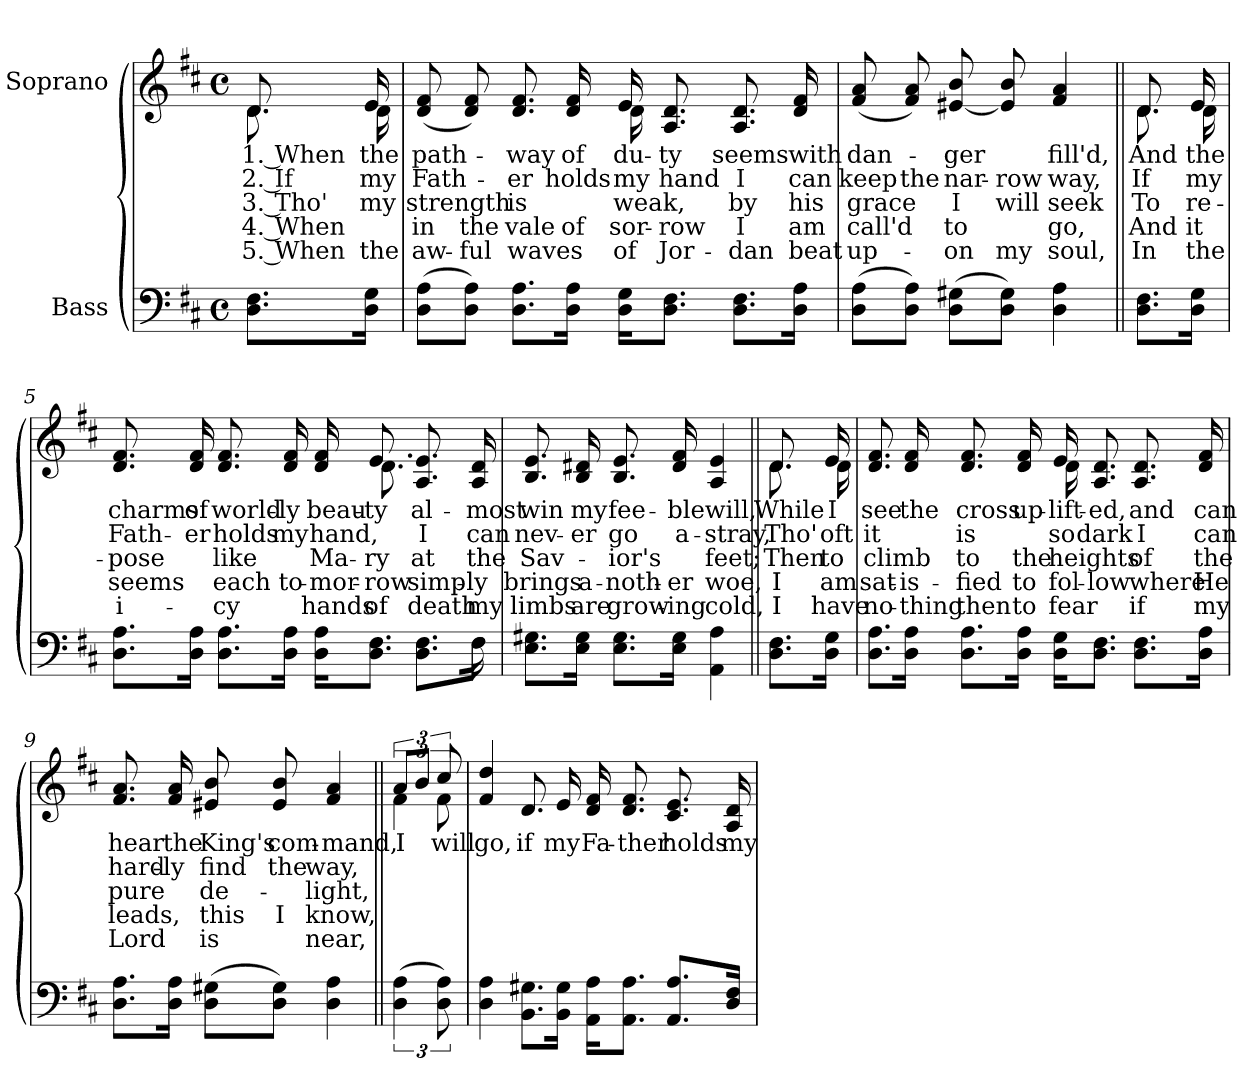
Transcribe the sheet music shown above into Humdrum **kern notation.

**kern	**kern	**text	**text	**text	**text	**text
*part2	*part1	*part1	*part1	*part1	*part1	*part1
*staff2	*staff1	*staff1	*staff1	*staff1	*staff1	*staff1
*I"Bass	*I"Soprano	*	*	*	*	*
*clefF4	*clefG2	*	*	*	*	*
*k[f#c#]	*k[f#c#]	*	*	*	*	*
*M4/4	*M4/4	*	*	*	*	*
*met(c)	*met(c)	*	*	*	*	*
*MM70	*MM70	*	*	*	*	*
=1	=1	=1	=1	=1	=1	=1
!	!	!LO:LY:b	!LO:LY:b	!LO:LY:b	!LO:LY:b	!LO:LY:b
*	*^	*	*	*	*	*
8.D\ 8.F#\L	8.d/	8.d\	1. When	2. If	3. Tho'	4. When	5. When
!	!	!	!LO:LY:b	!LO:LY:b	!LO:LY:b	!	!LO:LY:b
16D\ 16G\Jk	16e/	16d\	the	my	my	.	the
=2	=2	=2	=2	=2	=2	=2	=2
!	!	!	!LO:LY:b	!LO:LY:b	!LO:LY:b	!LO:LY:b	!LO:LY:b
(>8D\ 8A\L	(<8d/ 8f#/	4ryy	path-	Fath-	strength	in	aw-
!	!	!	!	!	!	!LO:LY:b	!LO:LY:b
8D\ 8A\J)	8d/ 8f#/)	.	.	.	.	the	-ful
!	!	!	!LO:LY:b	!LO:LY:b	!LO:LY:b	!LO:LY:b	!LO:LY:b
8.D\ 8.A\L	8.d/ 8.f#/	4ryy	-way	-er	is	vale	waves
!	!	!	!LO:LY:b	!LO:LY:b	!	!LO:LY:b	!
16D\ 16A\Jk	16d/ 16f#/	.	of	holds	.	of	.
!	!	!	!LO:LY:b	!LO:LY:b	!LO:LY:b	!LO:LY:b	!LO:LY:b
16D\ 16G\KL	16e/	16d\	du-	my	weak,	sor-	of
!	!	!	!LO:LY:b	!LO:LY:b	!	!LO:LY:b	!LO:LY:b
8.D\ 8.F#\J	8.A/ 8.d/	16ryy	-ty	hand	.	-row	Jor-
.	.	8ryy	.	.	.	.	.
!	!	!	!LO:LY:b	!LO:LY:b	!LO:LY:b	!LO:LY:b	!LO:LY:b
8.D\ 8.F#\L	8.A/ 8.d/	4ryy	seems	I	by	I	-dan
!	!	!	!LO:LY:b	!LO:LY:b	!LO:LY:b	!LO:LY:b	!LO:LY:b
16D\ 16A\Jk	16d/ 16f#/	.	with	can	his	am	beat
*	*v	*v	*	*	*	*	*
=3	=3	=3	=3	=3	=3	=3
!	!	!LO:LY:b	!LO:LY:b	!LO:LY:b	!LO:LY:b	!LO:LY:b
(>8D\ 8A\L	(<8f#/ 8a/	dan-	keep	grace	call'd	up-
!	!	!	!LO:LY:b	!	!	!
8D\ 8A\J)	8f#/ 8a/)	.	the	.	.	.
!	!	!LO:LY:b	!LO:LY:b	!LO:LY:b	!LO:LY:b	!LO:LY:b
(>8D\ 8G#X\L	[8e#X/ 8b/	-ger	nar-	I	to	-on
!	!	!	!LO:LY:b	!LO:LY:b	!	!LO:LY:b
8D\ 8G#\J)	8e#/] 8b/	.	-row	will	.	my
!	!	!LO:LY:b	!LO:LY:b	!LO:LY:b	!LO:LY:b	!LO:LY:b
4D\ 4A\	4f#/ 4a/	fill'd,	way,	seek	go,	soul,
!!LO:LB:g=z
=4||	=4||	=4||	=4||	=4||	=4||	=4||
!	!	!LO:LY:b	!LO:LY:b	!LO:LY:b	!LO:LY:b	!LO:LY:b
*	*^	*	*	*	*	*
8.D\ 8.F#\L	8.d/	8.d\	And	If	To	And	In
!	!	!	!LO:LY:b	!LO:LY:b	!LO:LY:b	!LO:LY:b	!LO:LY:b
16D\ 16G\Jk	16e/	16d\	the	my	re-	it	the
=5	=5	=5	=5	=5	=5	=5	=5
*^	*	*	*	*	*	*	*
!	!	!	!	!LO:LY:b	!LO:LY:b	!LO:LY:b	!LO:LY:b	!LO:LY:b
8.D\ 8.A\L	4ryy	8.d/ 8.f#/	4ryy	charms	Fath-	-pose	seems	i-
!	!	!	!	!LO:LY:b	!LO:LY:b	!	!	!
16D\ 16A\Jk	.	16d/ 16f#/	.	of	-er	.	.	.
!	!	!	!	!LO:LY:b	!LO:LY:b	!LO:LY:b	!LO:LY:b	!LO:LY:b
8.D\ 8.A\L	4ryy	8.d/ 8.f#/	4ryy	world-	holds	like	each	-cy
!	!	!	!	!LO:LY:b	!LO:LY:b	!	!LO:LY:b	!
16D\ 16A\Jk	.	16d/ 16f#/	.	-ly	my	.	to-	.
!	!	!	!	!LO:LY:b	!LO:LY:b	!LO:LY:b	!LO:LY:b	!LO:LY:b
16D\ 16A\KL	4ryy	16d/ 16f#/	16ryy	beau-	hand,	Ma-	-mor-	hands
!	!	!	!	!LO:LY:b	!	!LO:LY:b	!LO:LY:b	!LO:LY:b
8.D\ 8.F#\J	.	8.e/	8.d\	-ty	.	-ry	-row	of
!	!	!	!	!LO:LY:b	!LO:LY:b	!LO:LY:b	!LO:LY:b	!LO:LY:b
8.D\ 8.F#\L	8.ryy	8.A/ 8.e/	4ryy	al-	I	at	simp-	death
!	!	!	!	!LO:LY:b	!LO:LY:b	!LO:LY:b	!LO:LY:b	!LO:LY:b
16F#\Jk	16F#\	16A/ 16d/	.	-most	can	the	-ly	my
*	*	*v	*v	*	*	*	*	*
=6	=6	=6	=6	=6	=6	=6	=6
!	!	!	!LO:LY:b	!LO:LY:b	!LO:LY:b	!LO:LY:b	!LO:LY:b
*v	*v	*	*	*	*	*	*
8.E\ 8.G#X\L	8.B/ 8.e/	win	nev-	Sav-	brings	limbs
!	!	!LO:LY:b	!LO:LY:b	!	!LO:LY:b	!LO:LY:b
16E\ 16G#\Jk	16B/ 16d#X/	my	-er	.	a-	are
!	!	!LO:LY:b	!LO:LY:b	!LO:LY:b	!LO:LY:b	!LO:LY:b
8.E\ 8.G#\L	8.B/ 8.e/	fee-	go	-ior's	-noth-	grow-
!	!	!LO:LY:b	!LO:LY:b	!	!LO:LY:b	!LO:LY:b
16E\ 16G#\Jk	16d#/ 16f#/	-ble	a-	.	-er	-ing
!	!	!LO:LY:b	!LO:LY:b	!LO:LY:b	!LO:LY:b	!LO:LY:b
4AA\ 4A\	4A/ 4e/	will,	-stray,	feet;	woe,	cold,
!!LO:LB:g=z
=7||	=7||	=7||	=7||	=7||	=7||	=7||
!	!	!LO:LY:b	!LO:LY:b	!LO:LY:b	!LO:LY:b	!LO:LY:b
*	*^	*	*	*	*	*
8.D\ 8.F#\L	8.d/	8.d\	While	Tho'	Then	I	I
!	!	!	!LO:LY:b	!LO:LY:b	!LO:LY:b	!LO:LY:b	!LO:LY:b
16D\ 16G\Jk	16e/	16d\	I	oft	to	am	have
=8	=8	=8	=8	=8	=8	=8	=8
!	!	!	!LO:LY:b	!LO:LY:b	!LO:LY:b	!LO:LY:b	!LO:LY:b
8.D\ 8.A\L	8.d/ 8.f#/	4ryy	see	it	climb	sat-	no-
!	!	!	!LO:LY:b	!	!	!LO:LY:b	!LO:LY:b
16D\ 16A\Jk	16d/ 16f#/	.	the	.	.	-is-	-thing
!	!	!	!LO:LY:b	!LO:LY:b	!LO:LY:b	!LO:LY:b	!LO:LY:b
8.D\ 8.A\L	8.d/ 8.f#/	4ryy	cross	is	to	-fied	then
!	!	!	!LO:LY:b	!	!LO:LY:b	!LO:LY:b	!LO:LY:b
16D\ 16A\Jk	16d/ 16f#/	.	up-	.	the	to	to
!	!	!	!LO:LY:b	!LO:LY:b	!LO:LY:b	!LO:LY:b	!LO:LY:b
16D\ 16G\KL	16e/	16d\	-lift-	so	heights	fol-	fear
!	!	!	!LO:LY:b	!LO:LY:b	!	!LO:LY:b	!
8.D\ 8.F#\J	8.A/ 8.d/	4..ryy	-ed,	dark	.	-low	.
!	!	!	!LO:LY:b	!LO:LY:b	!LO:LY:b	!LO:LY:b	!LO:LY:b
8.D\ 8.F#\L	8.A/ 8.d/	.	and	I	of	where	if
!	!	!	!LO:LY:b	!LO:LY:b	!LO:LY:b	!LO:LY:b	!LO:LY:b
16D\ 16A\Jk	16d/ 16f#/	.	can	can	the	He	my
*	*v	*v	*	*	*	*	*
=9	=9	=9	=9	=9	=9	=9
!	!	!LO:LY:b	!LO:LY:b	!LO:LY:b	!LO:LY:b	!LO:LY:b
8.D\ 8.A\L	8.f#/ 8.a/	hear	hard-	pure	leads,	Lord
!	!	!LO:LY:b	!LO:LY:b	!	!	!
16D\ 16A\Jk	16f#/ 16a/	the	-ly	.	.	.
!	!	!LO:LY:b	!LO:LY:b	!LO:LY:b	!LO:LY:b	!LO:LY:b
(>8D\ 8G#X\L	8e#X/ 8b/	King's	find	de-	this	is
!	!	!LO:LY:b	!LO:LY:b	!	!LO:LY:b	!
8D\ 8G#\J)	8e#/ 8b/	com-	the	.	I	.
!	!	!LO:LY:b	!LO:LY:b	!LO:LY:b	!LO:LY:b	!LO:LY:b
4D\ 4A\	4f#/ 4a/	-mand,	way,	-light,	know,	near,
!!LO:LB:g=z
=10||	=10||	=10||	=10||	=10||	=10||	=10||
!	!	!LO:LY:b	!	!	!	!
*	*^	*	*	*	*	*
(>6D\ 6A\	12a/L	6f#\	I	.	.	.	.
.	12b/J	.	.	.	.	.	.
!	!	!	!LO:LY:b	!	!	!	!
12D\ 12A\)	12cc#/	12f#\	will	.	.	.	.
=11	=11	=11	=11	=11	=11	=11	=11
!	!	!	!LO:LY:b	!	!	!	!
*	*v	*v	*	*	*	*	*
4D\ 4A\	4f#/ 4dd/	go,	.	.	.	.
!	!	!LO:LY:b	!	!	!	!
8.BB\ 8.G#X\L	8.d/	if	.	.	.	.
!	!	!LO:LY:b	!	!	!	!
16BB\ 16G#\Jk	16e/	my	.	.	.	.
!	!	!LO:LY:b	!	!	!	!
16AA\ 16A\KL	16d/ 16f#/	Fa-	.	.	.	.
!	!	!LO:LY:b	!	!	!	!
8.AA\ 8.A\J	8.d/ 8.f#/	-ther	.	.	.	.
!	!	!LO:LY:b	!	!	!	!
8.AA/ 8.A/L	8.c#/ 8.e/	holds	.	.	.	.
!	!	!LO:LY:b	!	!	!	!
16D/ 16F#/Jk	16A/ 16d/	my	.	.	.	.
=	=	=	=	=	=	=
*-	*-	*-	*-	*-	*-	*-
